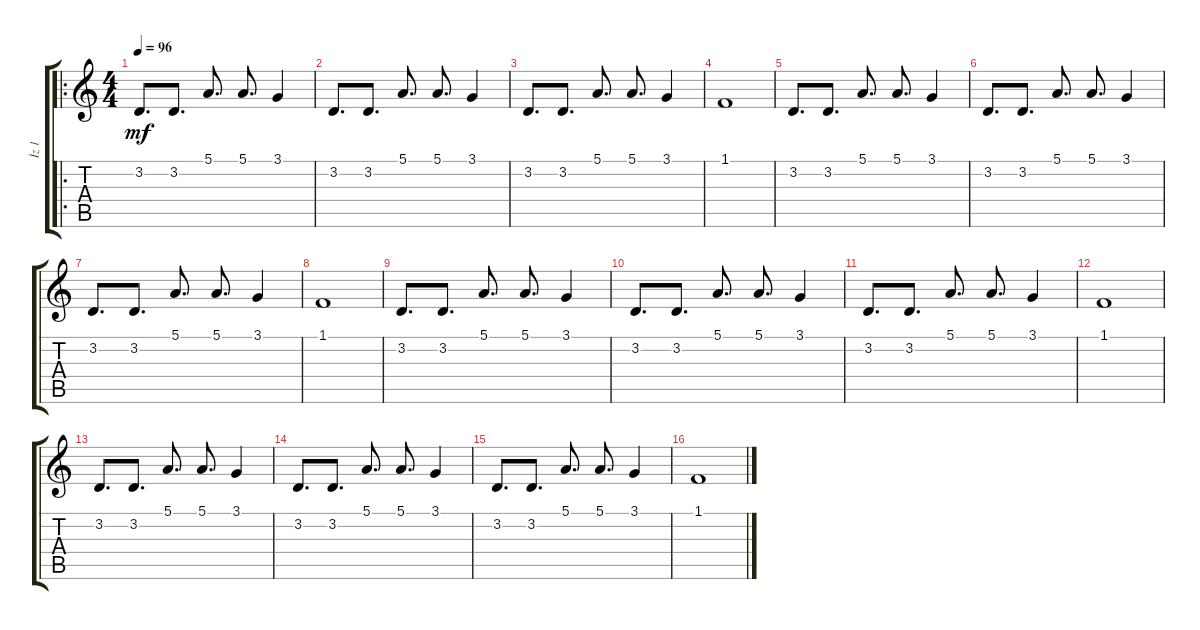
\track ("İz 1" "İz 1") {instrument acousticgrandpiano}
\staff {score tabs}
\tuning (E4 B3 G3 D3 A2 E2) {hide}
\ro
\ts (4 4)
\tempo 96
\clef g2
\ks c
3.2.8{d dy mf instrument electricguitarclean} 3.2.8{d} 5.1.8{d} 5.1.8{d} 3.1.4 |
3.2.8{d} 3.2.8{d} 5.1.8{d} 5.1.8{d} 3.1.4 |
3.2.8{d} 3.2.8{d} 5.1.8{d} 5.1.8{d} 3.1.4 |
1.1.1 |
3.2.8{d instrument electricguitarclean} 3.2.8{d} 5.1.8{d} 5.1.8{d} 3.1.4 |
3.2.8{d} 3.2.8{d} 5.1.8{d} 5.1.8{d} 3.1.4 |
3.2.8{d} 3.2.8{d} 5.1.8{d} 5.1.8{d} 3.1.4 |
1.1.1 |
3.2.8{d} 3.2.8{d} 5.1.8{d} 5.1.8{d} 3.1.4 |
3.2.8{d} 3.2.8{d} 5.1.8{d} 5.1.8{d} 3.1.4 |
3.2.8{d} 3.2.8{d} 5.1.8{d} 5.1.8{d} 3.1.4 |
1.1.1 |
3.2.8{d} 3.2.8{d} 5.1.8{d} 5.1.8{d} 3.1.4 |
3.2.8{d} 3.2.8{d} 5.1.8{d} 5.1.8{d} 3.1.4 |
3.2.8{d} 3.2.8{d} 5.1.8{d} 5.1.8{d} 3.1.4 |
1.1.1
